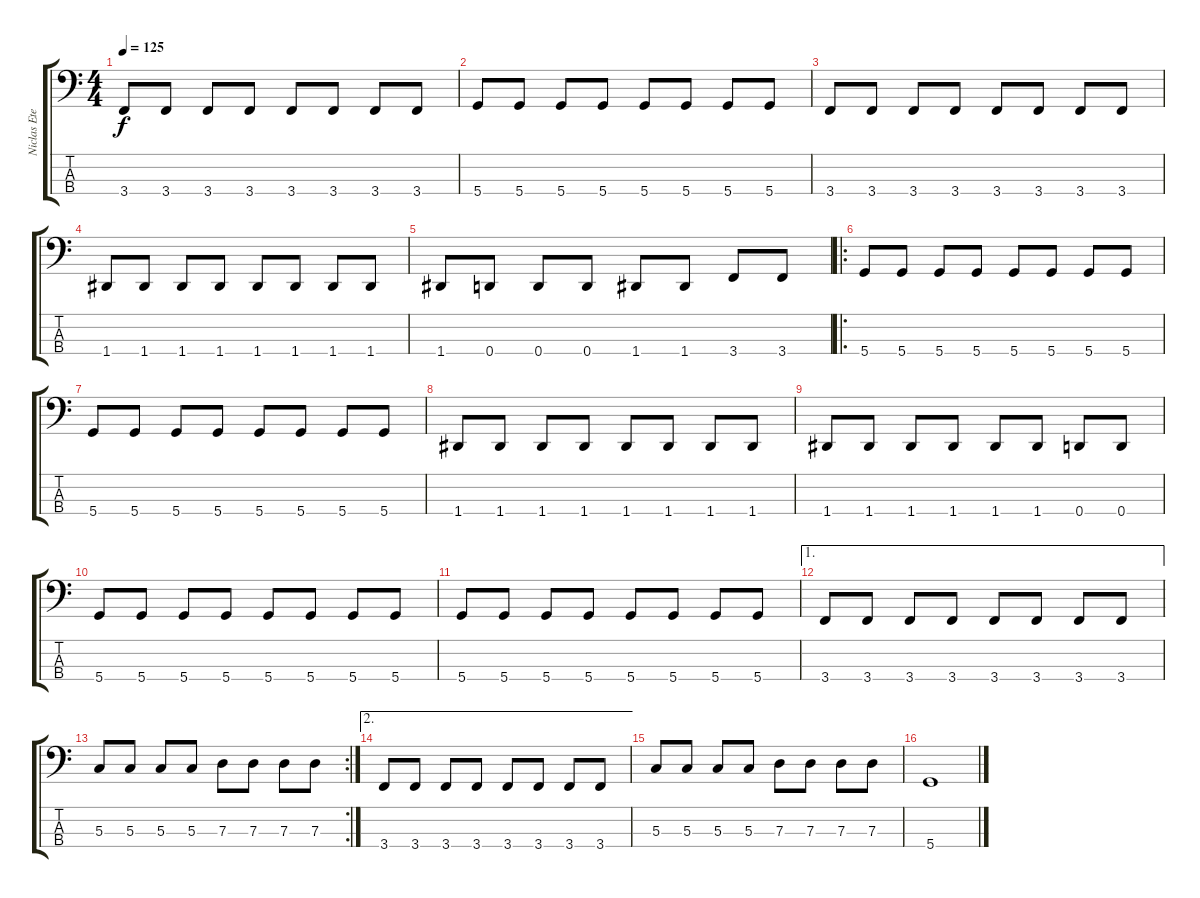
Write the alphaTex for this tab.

\track ("Niclas Etelävuori" "Niclas Ete") {instrument electricbasspick}
\staff {score tabs}
\tuning (F2 C2 G1 D1) {hide}
\ts (4 4)
\tempo 125
\clef f4
\ks c
3.4.8{dy f} 3.4.8 3.4.8 3.4.8 3.4.8 3.4.8 3.4.8 3.4.8 |
5.4.8 5.4.8 5.4.8 5.4.8 5.4.8 5.4.8 5.4.8 5.4.8 |
3.4.8 3.4.8 3.4.8 3.4.8 3.4.8 3.4.8 3.4.8 3.4.8 |
1.4.8 1.4.8 1.4.8 1.4.8 1.4.8 1.4.8 1.4.8 1.4.8 |
1.4.8 0.4.8 0.4.8 0.4.8 1.4.8 1.4.8 3.4.8 3.4.8 |
\ro
5.4.8 5.4.8 5.4.8 5.4.8 5.4.8 5.4.8 5.4.8 5.4.8 |
5.4.8 5.4.8 5.4.8 5.4.8 5.4.8 5.4.8 5.4.8 5.4.8 |
1.4.8 1.4.8 1.4.8 1.4.8 1.4.8 1.4.8 1.4.8 1.4.8 |
1.4.8 1.4.8 1.4.8 1.4.8 1.4.8 1.4.8 0.4.8 0.4.8 |
5.4.8 5.4.8 5.4.8 5.4.8 5.4.8 5.4.8 5.4.8 5.4.8 |
5.4.8 5.4.8 5.4.8 5.4.8 5.4.8 5.4.8 5.4.8 5.4.8 |
\ae 1
3.4.8 3.4.8 3.4.8 3.4.8 3.4.8 3.4.8 3.4.8 3.4.8 |
\rc 2
5.3.8 5.3.8 5.3.8 5.3.8 7.3.8 7.3.8 7.3.8 7.3.8 |
\ae 2
3.4.8 3.4.8 3.4.8 3.4.8 3.4.8 3.4.8 3.4.8 3.4.8 |
5.3.8 5.3.8 5.3.8 5.3.8 7.3.8 7.3.8 7.3.8 7.3.8 |
5.4.1
